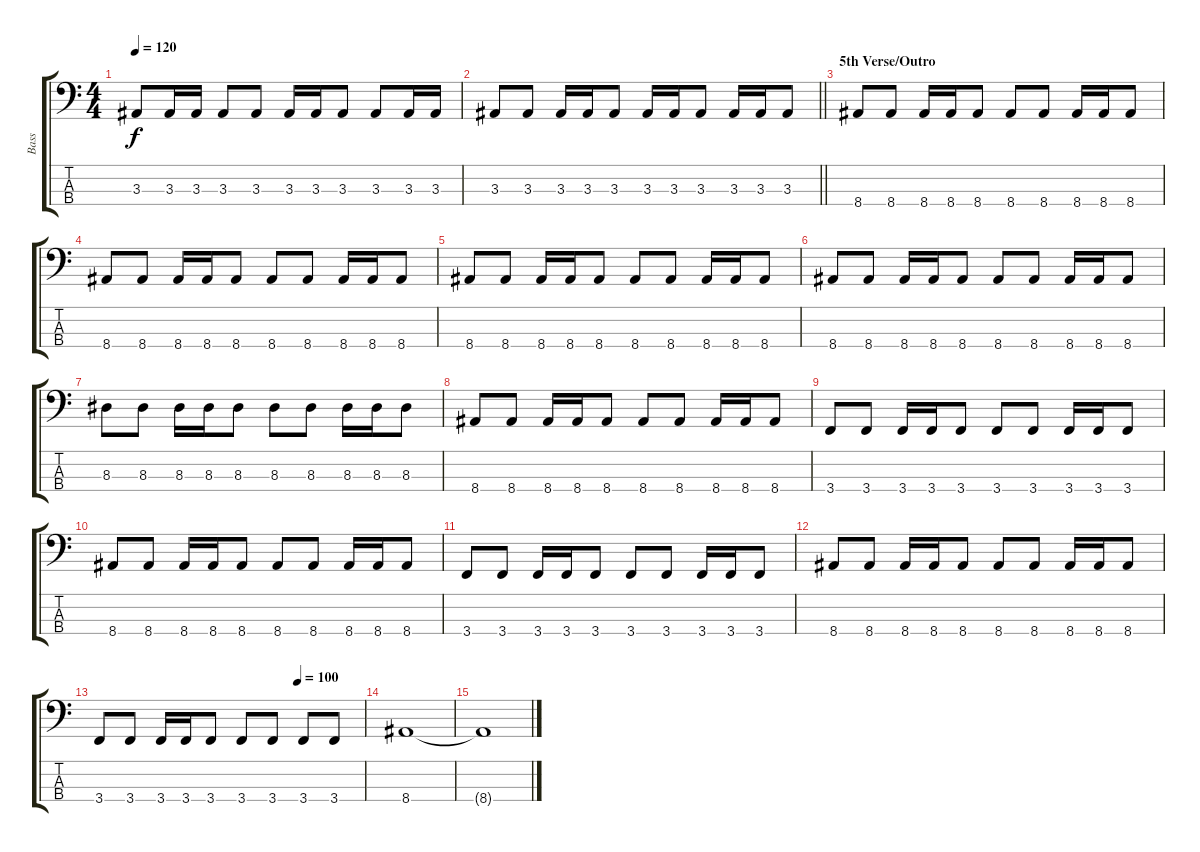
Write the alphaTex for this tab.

\track ("Bass" "Bass") {instrument electricbassfinger}
\staff {score tabs}
\tuning (F2 C2 G1 D1) {hide}
\ts (4 4)
\tempo 120
\clef f4
\ks c
3.3.8{dy f} 3.3.16 3.3.16 3.3.8 3.3.8 3.3.16 3.3.16 3.3.8 3.3.8 3.3.16 3.3.16 |
\barLineRight lightlight
3.3.8 3.3.8 3.3.16 3.3.16 3.3.8 3.3.16 3.3.16 3.3.8 3.3.16 3.3.16 3.3.8 |
\section ("" "5th Verse/Outro")
8.4.8 8.4.8 8.4.16 8.4.16 8.4.8 8.4.8 8.4.8 8.4.16 8.4.16 8.4.8 |
8.4.8 8.4.8 8.4.16 8.4.16 8.4.8 8.4.8 8.4.8 8.4.16 8.4.16 8.4.8 |
8.4.8 8.4.8 8.4.16 8.4.16 8.4.8 8.4.8 8.4.8 8.4.16 8.4.16 8.4.8 |
8.4.8 8.4.8 8.4.16 8.4.16 8.4.8 8.4.8 8.4.8 8.4.16 8.4.16 8.4.8 |
8.3.8 8.3.8 8.3.16 8.3.16 8.3.8 8.3.8 8.3.8 8.3.16 8.3.16 8.3.8 |
8.4.8 8.4.8 8.4.16 8.4.16 8.4.8 8.4.8 8.4.8 8.4.16 8.4.16 8.4.8 |
3.4.8 3.4.8 3.4.16 3.4.16 3.4.8 3.4.8 3.4.8 3.4.16 3.4.16 3.4.8 |
8.4.8 8.4.8 8.4.16 8.4.16 8.4.8 8.4.8 8.4.8 8.4.16 8.4.16 8.4.8 |
3.4.8 3.4.8 3.4.16 3.4.16 3.4.8 3.4.8 3.4.8 3.4.16 3.4.16 3.4.8 |
8.4.8 8.4.8 8.4.16 8.4.16 8.4.8 8.4.8 8.4.8 8.4.16 8.4.16 8.4.8 |
\tempo (100 0.75)
3.4.8 3.4.8 3.4.16 3.4.16 3.4.8 3.4.8 3.4.8 3.4.8 3.4.8 |
8.4.1 |
8.4{t}.1
